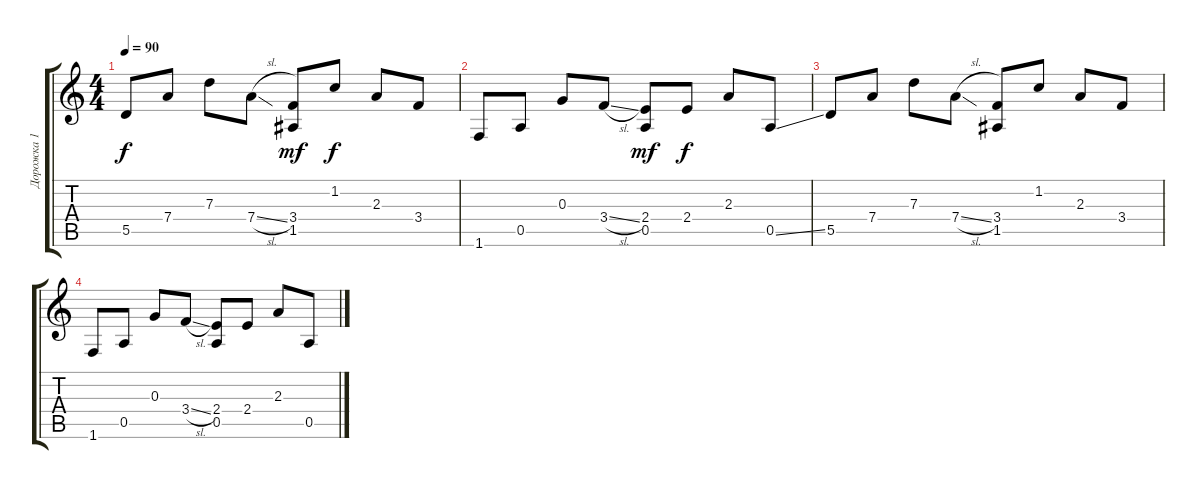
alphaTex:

\track ("Дорожка 1" "Дорожка 1") {instrument acousticguitarnylon}
\staff {score tabs}
\tuning (E4 B3 G3 D3 A2 E2) {hide}
\ts (4 4)
\tempo 90
\clef g2
\ks c
5.5.8{dy f instrument acousticguitarnylon} 7.4.8 7.3.8 7.4{sl}.8 (3.4 1.5).8{dy mf} 1.2.8{dy f} 2.3.8 3.4.8 |
1.6.8 0.5.8 0.3.8 3.4{sl}.8 (2.4 0.5).8{dy mf} 2.4.8{dy f} 2.3.8 0.5{ss}.8 |
5.5.8 7.4.8 7.3.8 7.4{sl}.8 (3.4 1.5).8 1.2.8 2.3.8 3.4.8 |
1.6.8 0.5.8 0.3.8 3.4{sl}.8 (2.4 0.5).8 2.4.8 2.3.8 0.5.8
